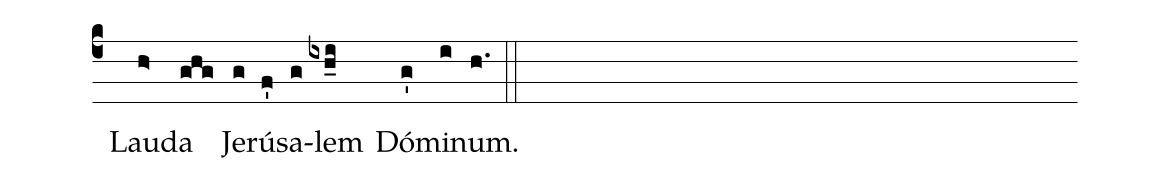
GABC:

%%
(c4) () Lau(h>)da(ghg) Je(g)rú(f')sa(g)lem(ixh_0i) Dó(g')mi(i)num.(h.) (::)
